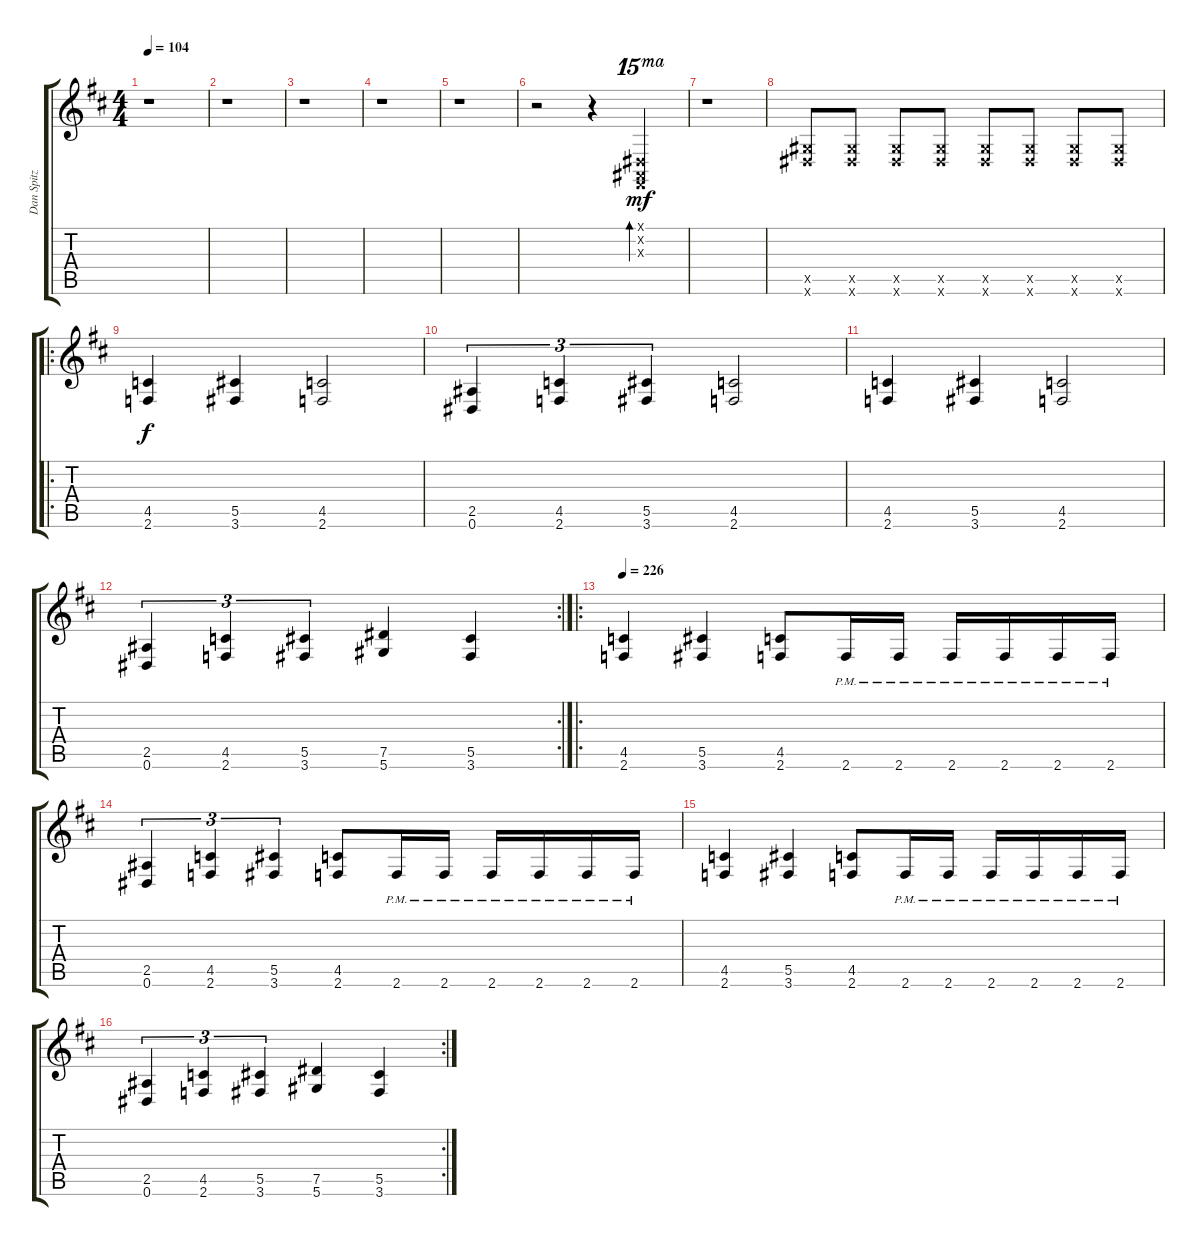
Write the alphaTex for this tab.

\track ("Dan Spitz" "Dan Spitz") {instrument distortionguitar}
\staff {score tabs}
\tuning (Eb4 Bb3 Gb3 Db3 Ab2 Eb2) {hide}
\ts (4 4)
\tempo 104
\clef g2
\ks d
r.1{dy mf instrument distortionguitar} |
r.1 |
r.1 |
r.1 |
r.1 |
r.2 r.4 (0.1{x} 0.2{x} 0.3{x}).4{bd 30 ot 15ma} |
r.1 |
(0.5{x} 0.6{x}).8 (0.5{x} 0.6{x}).8 (0.5{x} 0.6{x}).8 (0.5{x} 0.6{x}).8 (0.5{x} 0.6{x}).8 (0.5{x} 0.6{x}).8 (0.5{x} 0.6{x}).8 (0.5{x} 0.6{x}).8 |
\ro
(4.5 2.6).4{dy f} (5.5 3.6).4 (4.5 2.6).2 |
(2.5 0.6).4{tu (3 2)} (4.5 2.6).4{tu (3 2)} (5.5 3.6).4{tu (3 2)} (4.5 2.6).2 |
(4.5 2.6).4 (5.5 3.6).4 (4.5 2.6).2 |
\rc 2
(2.5 0.6).4{tu (3 2)} (4.5 2.6).4{tu (3 2)} (5.5 3.6).4{tu (3 2)} (7.5 5.6).4 (5.5 3.6).4 |
\ro
\tempo 226
(4.5 2.6).4 (5.5 3.6).4 (4.5 2.6).8 2.6{pm}.16 2.6{pm}.16 2.6{pm}.16 2.6{pm}.16 2.6{pm}.16 2.6{pm}.16 |
(2.5 0.6).4{tu (3 2)} (4.5 2.6).4{tu (3 2)} (5.5 3.6).4{tu (3 2)} (4.5 2.6).8 2.6{pm}.16 2.6{pm}.16 2.6{pm}.16 2.6{pm}.16 2.6{pm}.16 2.6{pm}.16 |
(4.5 2.6).4 (5.5 3.6).4 (4.5 2.6).8 2.6{pm}.16 2.6{pm}.16 2.6{pm}.16 2.6{pm}.16 2.6{pm}.16 2.6{pm}.16 |
\rc 2
(2.5 0.6).4{tu (3 2)} (4.5 2.6).4{tu (3 2)} (5.5 3.6).4{tu (3 2)} (7.5 5.6).4 (5.5 3.6).4
